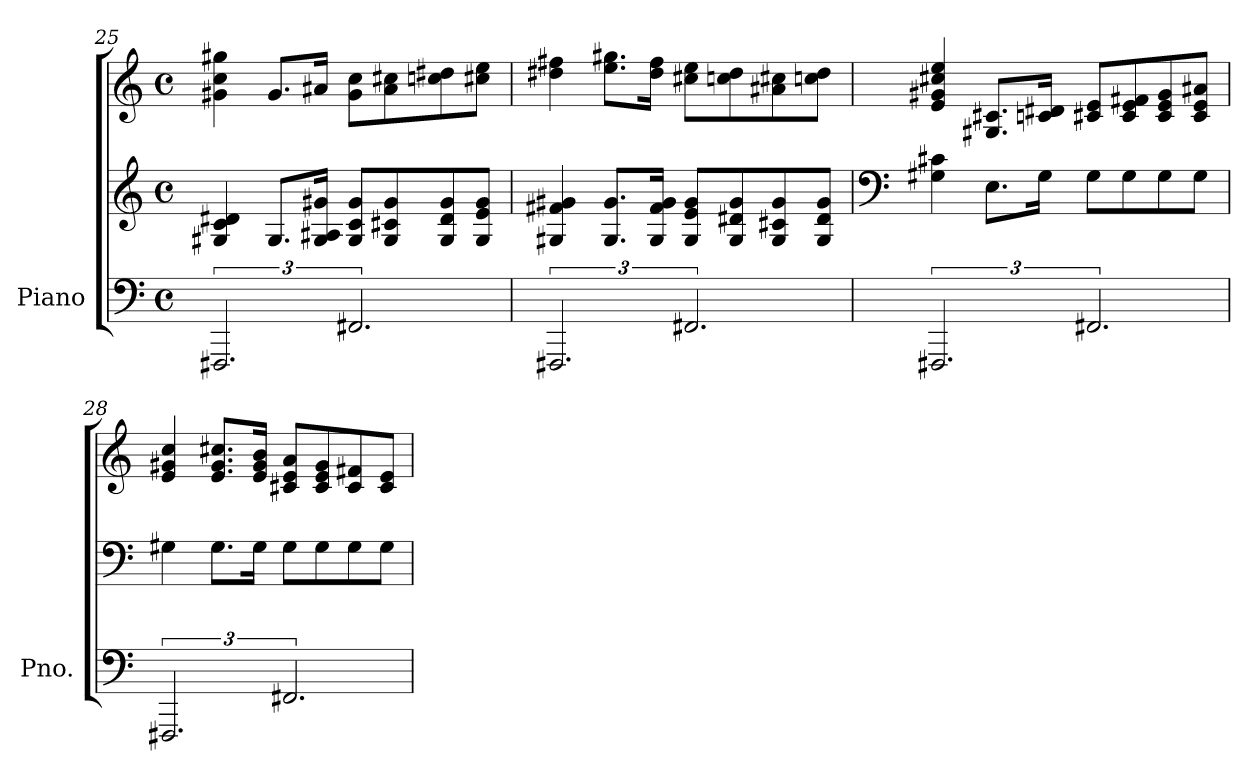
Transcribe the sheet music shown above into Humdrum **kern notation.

**kern	**kern	**kern
*part1	*part1	*part1
*staff3	*staff2	*staff1
*I"Piano	*	*
*I'Pno.	*	*
*clefF4	*clefG2	*clefG2
*k[]	*k[]	*k[]
*M4/4	*M4/4	*M4/4
*met(c)	*met(c)	*met(c)
=25	=25	=25
3.FFF#X	4G#X/ 4c/ 4d#X/	4g#X\ 4cc\ 4gg#X\
.	8.G#/L	8.g#/L
.	16G#/ 16A#X/ 16g#X/Jk	16a#X/Jk
3.FF#X	8G#/ 8c/ 8g#/L	8g#\ 8cc\L
.	8G#/ 8c#X/ 8g#/	8a#\ 8cc#X\
.	8G#/ 8d#/ 8g#/	8ccn\ 8dd#X\
.	8G#/ 8e/ 8g#/J	8cc#X\ 8ee\J
=26	=26	=26
3.FFF#X	4G#X/ 4f#X/ 4g#X/	4dd#X\ 4ff#X\
.	8.G#/ 8.g#/L	8.ee\ 8.gg#X\L
.	16G#/ 16f#/ 16g#/Jk	16dd#\ 16ff#\Jk
3.FF#X	8G#/ 8e/ 8g#/L	8cc#X\ 8ee\L
.	8G#/ 8d#X/ 8g#/	8ccn\ 8dd#\
.	8G#/ 8c#X/ 8g#/	8a#X\ 8cc#X\
.	8G#/ 8d#/ 8g#/J	8ccn\ 8dd#\J
!!LO:LB:g=z
=27	=27	=27
*	*clefF4	*
3.FFF#X	4G#X\ 4c#X\	4e/ 4g#X/ 4cc#X/ 4ee/
.	8.E\L	8.G#X/ 8.c#X/L
.	16G#\Jk	16cn/ 16d#X/Jk
3.FF#X	8G#\L	8c#X/ 8e/L
.	8G#\	8c#/ 8e/ 8f#X/
.	8G#\	8c#/ 8e/ 8g#/
.	8G#\J	8c#/ 8e/ 8a#X/J
=28	=28	=28
3.FFF#X	4G#X\	4e/ 4g#X/ 4cc/
.	8.G#\L	8.e/ 8.g#/ 8.cc#X/L
.	16G#\Jk	16e/ 16g#/ 16b/Jk
3.FF#X	8G#\L	8c#X/ 8e/ 8a/L
.	8G#\	8c#/ 8e/ 8g#/
.	8G#\	8c#/ 8f#X/
.	8G#\J	8c#/ 8e/J
=	=	=
*-	*-	*-
